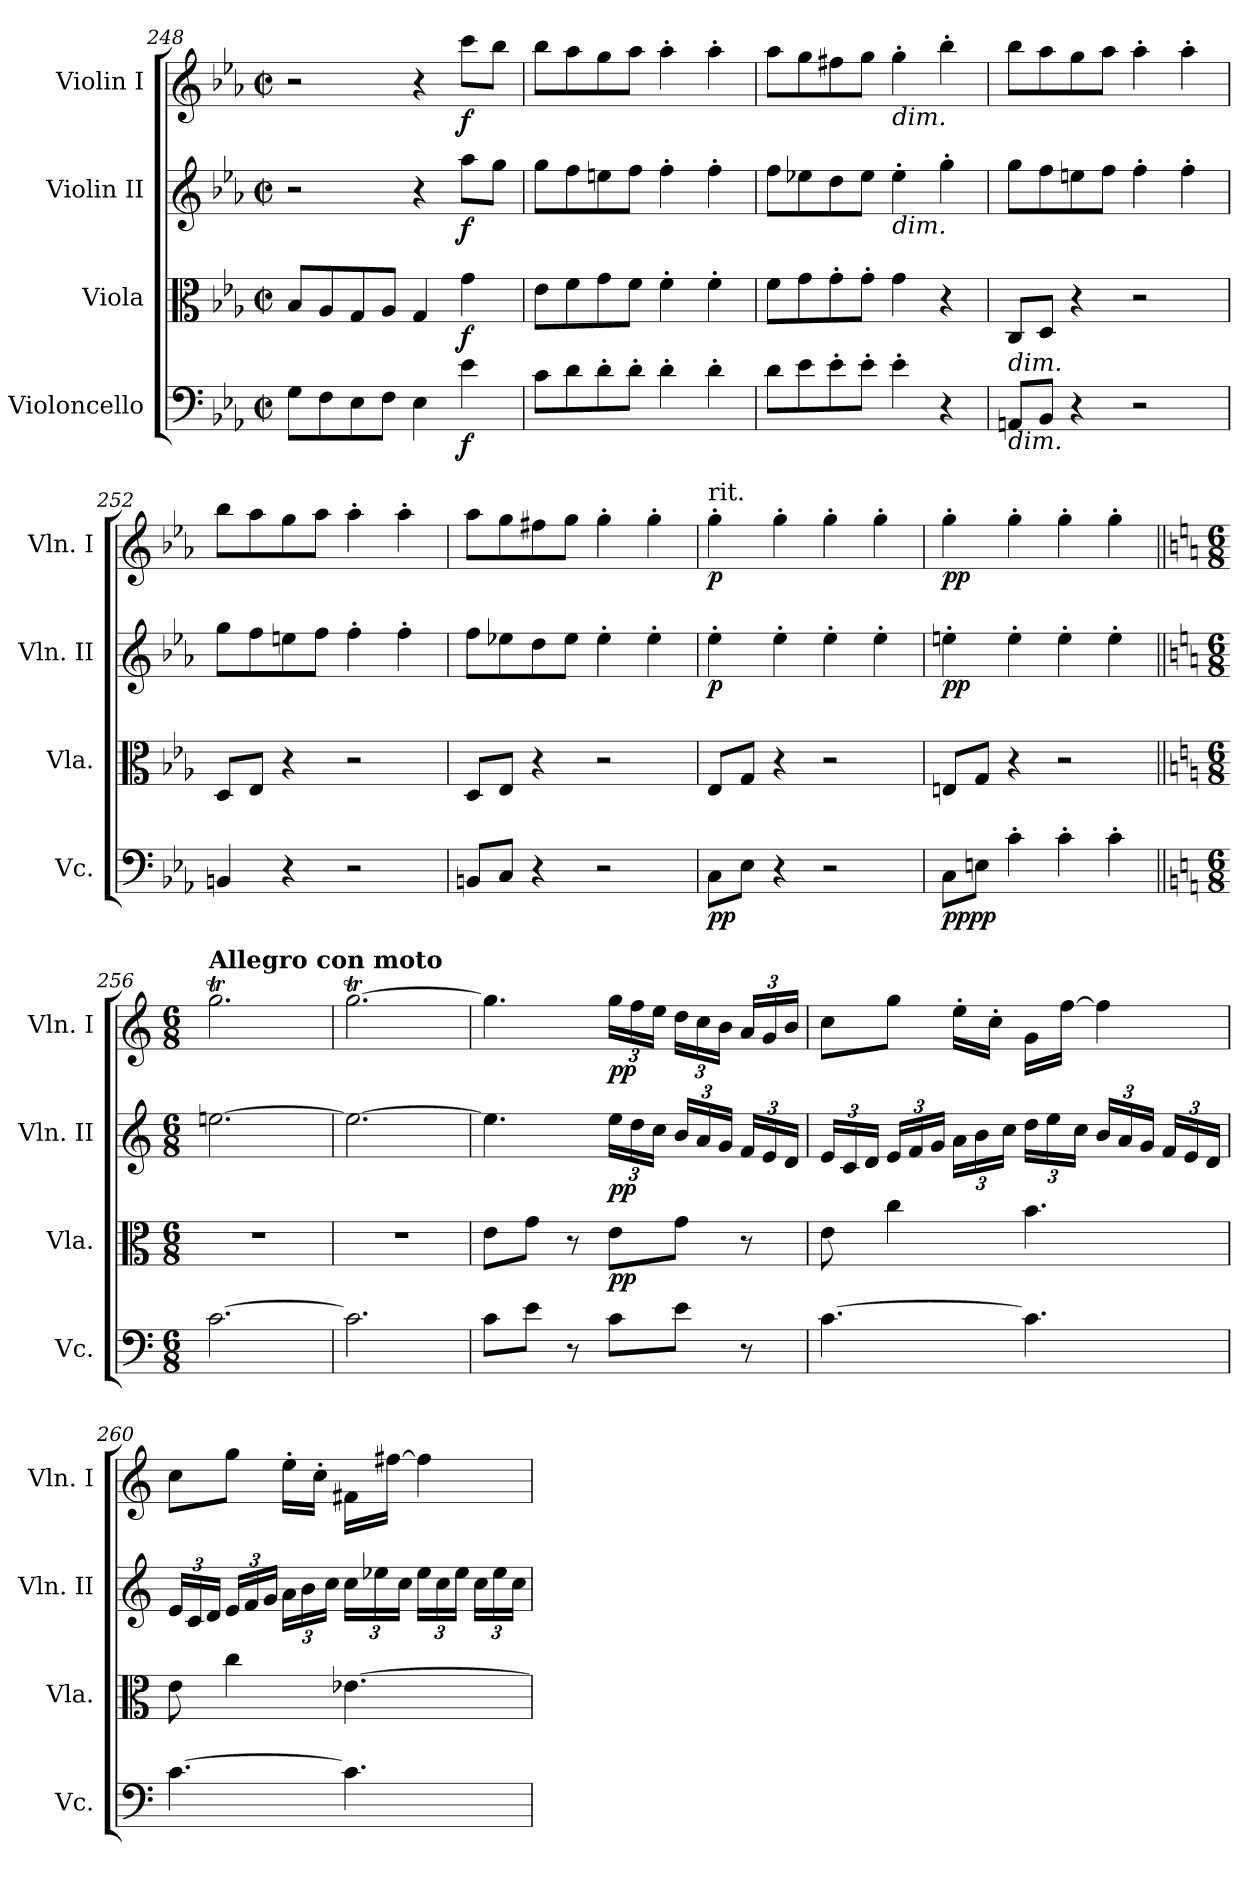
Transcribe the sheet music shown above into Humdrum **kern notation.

**kern	**dynam	**kern	**dynam	**kern	**dynam	**kern	**dynam
*part4	*part4	*part3	*part3	*part2	*part2	*part1	*part1
*staff4	*staff4	*staff3	*staff3	*staff2	*staff2	*staff1	*staff1
*I"Violoncello	*	*I"Viola	*	*I"Violin II	*	*I"Violin I	*
*I'Vc.	*	*I'Vla.	*	*I'Vln. II	*	*I'Vln. I	*
*clefF4	*	*clefC3	*	*clefG2	*	*clefG2	*
*k[b-e-a-]	*	*k[b-e-a-]	*	*k[b-e-a-]	*	*k[b-e-a-]	*
*M2/2	*	*M2/2	*	*M2/2	*	*M2/2	*
*met(c|)	*	*met(c|)	*	*met(c|)	*	*met(c|)	*
=248	=248	=248	=248	=248	=248	=248	=248
8G\L	.	8B-/L	.	2r	.	2r	.
8F\	.	8A-/	.	.	.	.	.
8E-\	.	8G/	.	.	.	.	.
8F\J	.	8A-/J	.	.	.	.	.
4E-\	.	4G/	.	4r	.	4r	.
!	!LO:DY:b	!	!LO:DY:b	!	!LO:DY:b	!	!LO:DY:b
4e-\	f	4g\	f	8aa-\L	f	8ccc\L	f
.	.	.	.	8gg\J	.	8bb-\J	.
=249	=249	=249	=249	=249	=249	=249	=249
8c\L	.	8e-\L	.	8gg\L	.	8bb-\L	.
8d\	.	8f\	.	8ff\	.	8aa-\	.
8d'\	.	8g\	.	8een\	.	8gg\	.
8d'\J	.	8f\J	.	8ff\J	.	8aa-\J	.
4d'\	.	4f'\	.	4ff'\	.	4aa-'\	.
4d'\	.	4f'\	.	4ff'\	.	4aa-'\	.
=250	=250	=250	=250	=250	=250	=250	=250
8d\L	.	8f\L	.	8ff\L	.	8aa-\L	.
8e-\	.	8g\	.	8ee-X\	.	8gg\	.
8e-'\	.	8g'\	.	8dd\	.	8ff#X\	.
8e-'\J	.	8g'\J	.	8ee-\J	.	8gg\J	.
!	!	!	!	!	!	!LO:TX:b:i:t=dim.	!
!	!	!	!	!LO:TX:b:i:t=dim.	!	!	!
4e-'\	.	4g\	.	4ee-'\	.	4gg'\	.
4r	.	4r	.	4gg'\	.	4bb-'\	.
=251	=251	=251	=251	=251	=251	=251	=251
!LO:TX:a:i:t=dim.	!	!	!	!	!	!	!
!LO:TX:b:i:t=dim.	!	!	!	!	!	!	!
8AAn/L	.	8C/L	.	8gg\L	.	8bb-\L	.
8BB-/J	.	8D/J	.	8ff\	.	8aa-\	.
4r	.	4r	.	8een\	.	8gg\	.
.	.	.	.	8ff\J	.	8aa-\J	.
2r	.	2r	.	4ff'\	.	4aa-'\	.
.	.	.	.	4ff'\	.	4aa-'\	.
=252	=252	=252	=252	=252	=252	=252	=252
4BBn/	.	8D/L	.	8gg\L	.	8bb-\L	.
.	.	8E-/J	.	8ff\	.	8aa-\	.
4r	.	4r	.	8een\	.	8gg\	.
.	.	.	.	8ff\J	.	8aa-\J	.
2r	.	2r	.	4ff'\	.	4aa-'\	.
.	.	.	.	4ff'\	.	4aa-'\	.
=253	=253	=253	=253	=253	=253	=253	=253
8BBn/L	.	8D/L	.	8ff\L	.	8aa-\L	.
8C/J	.	8E-/J	.	8ee-X\	.	8gg\	.
4r	.	4r	.	8dd\	.	8ff#X\	.
.	.	.	.	8ee-\J	.	8gg\J	.
2r	.	2r	.	4ee-'\	.	4gg'\	.
.	.	.	.	4ee-'\	.	4gg'\	.
=254	=254	=254	=254	=254	=254	=254	=254
!	!	!	!	!	!	!LO:TX:a:t=rit.	!
!	!LO:DY:b	!	!	!	!	!	!
!	!LO:DY:n=1:b	!	!	!	!LO:DY:b	!	!LO:DY:b
8C\L	p p	8E-/L	.	4ee-'\	p	4gg'\	p
8E-\J	.	8G/J	.	.	.	.	.
4r	.	4r	.	4ee-'\	.	4gg'\	.
2r	.	2r	.	4ee-'\	.	4gg'\	.
.	.	.	.	4ee-'\	.	4gg'\	.
=255	=255	=255	=255	=255	=255	=255	=255
!	!LO:DY:b	!	!	!	!	!	!
!	!LO:DY:n=1:b	!	!	!	!LO:DY:b	!	!LO:DY:b
8C\L	pp pp	8En/L	.	4een'\	pp	4gg'\	pp
8En\J	.	8G/J	.	.	.	.	.
4c'\	.	4r	.	4ee'\	.	4gg'\	.
4c'\	.	2r	.	4ee'\	.	4gg'\	.
4c'\	.	.	.	4ee'\	.	4gg'\	.
=256||	=256||	=256||	=256||	=256||	=256||	=256||	=256||
*k[]	*	*k[]	*	*k[]	*	*k[]	*
*C:	*	*C:	*	*C:	*	*C:	*
*M6/8	*	*M6/8	*	*M6/8	*	*M6/8	*
*	*	*	*	*	*	*MM120	*
!	!	!	!	!	!	!LO:TX:a:B:t=Allegro con moto	!
[2.c\	.	2.r	.	[2.een\	.	2.ggT\	.
=257	=257	=257	=257	=257	=257	=257	=257
2.c\]	.	2.r	.	2.ee\_	.	[2.ggT\	.
=258	=258	=258	=258	=258	=258	=258	=258
8c\L	.	8e\L	.	4.ee\]	.	4.gg\]	.
8e\J	.	8g\J	.	.	.	.	.
8r	.	8r	.	.	.	.	.
*	*	*	*	*Xbrackettup	*	*Xbrackettup	*
!	!	!	!LO:DY:b	!	!LO:DY:b	!	!LO:DY:b
8c\L	.	8e\L	pp	24ee\LL	pp	24gg\LL	pp
.	.	.	.	24dd\	.	24ff\	.
.	.	.	.	24cc\JJ	.	24ee\JJ	.
8e\J	.	8g\J	.	24b/LL	.	24dd\LL	.
.	.	.	.	24a/	.	24cc\	.
.	.	.	.	24g/JJ	.	24b\JJ	.
8r	.	8r	.	24f/LL	.	24a/LL	.
.	.	.	.	24e/	.	24g/	.
.	.	.	.	24d/JJ	.	24b/JJ	.
=259	=259	=259	=259	=259	=259	=259	=259
[4.c\	.	8e\	.	24e/LL	.	8cc\L	.
.	.	.	.	24c/	.	.	.
.	.	.	.	24d/JJ	.	.	.
.	.	4cc\	.	24e/LL	.	8gg\J	.
.	.	.	.	24f/	.	.	.
.	.	.	.	24g/JJ	.	.	.
.	.	.	.	24a\LL	.	16ee'\LL	.
.	.	.	.	24b\	.	.	.
.	.	.	.	.	.	16cc'\JJ	.
.	.	.	.	24cc\JJ	.	.	.
4.c\]	.	4.b\	.	24dd\LL	.	16g\LL	.
.	.	.	.	24ee\	.	.	.
.	.	.	.	.	.	[16ff\JJ	.
.	.	.	.	24cc\JJ	.	.	.
.	.	.	.	24b/LL	.	4ff\]	.
.	.	.	.	24a/	.	.	.
.	.	.	.	24g/JJ	.	.	.
.	.	.	.	24f/LL	.	.	.
.	.	.	.	24e/	.	.	.
.	.	.	.	24d/JJ	.	.	.
=260	=260	=260	=260	=260	=260	=260	=260
[4.c\	.	8e\	.	24e/LL	.	8cc\L	.
.	.	.	.	24c/	.	.	.
.	.	.	.	24d/JJ	.	.	.
.	.	4cc\	.	24e/LL	.	8gg\J	.
.	.	.	.	24f/	.	.	.
.	.	.	.	24g/JJ	.	.	.
.	.	.	.	24a\LL	.	16ee'\LL	.
.	.	.	.	24b\	.	.	.
.	.	.	.	.	.	16cc'\JJ	.
.	.	.	.	24cc\JJ	.	.	.
4.c\]	.	[4.e-X\	.	24cc\LL	.	16f#X\LL	.
.	.	.	.	24ee-X\	.	.	.
.	.	.	.	.	.	[16ff#X\JJ	.
.	.	.	.	24cc\JJ	.	.	.
.	.	.	.	24ee-\LL	.	4ff#\]	.
.	.	.	.	24cc\	.	.	.
.	.	.	.	24ee-\JJ	.	.	.
.	.	.	.	24cc\LL	.	.	.
.	.	.	.	24ee-\	.	.	.
.	.	.	.	24cc\JJ	.	.	.
=	=	=	=	=	=	=	=
*-	*-	*-	*-	*-	*-	*-	*-
